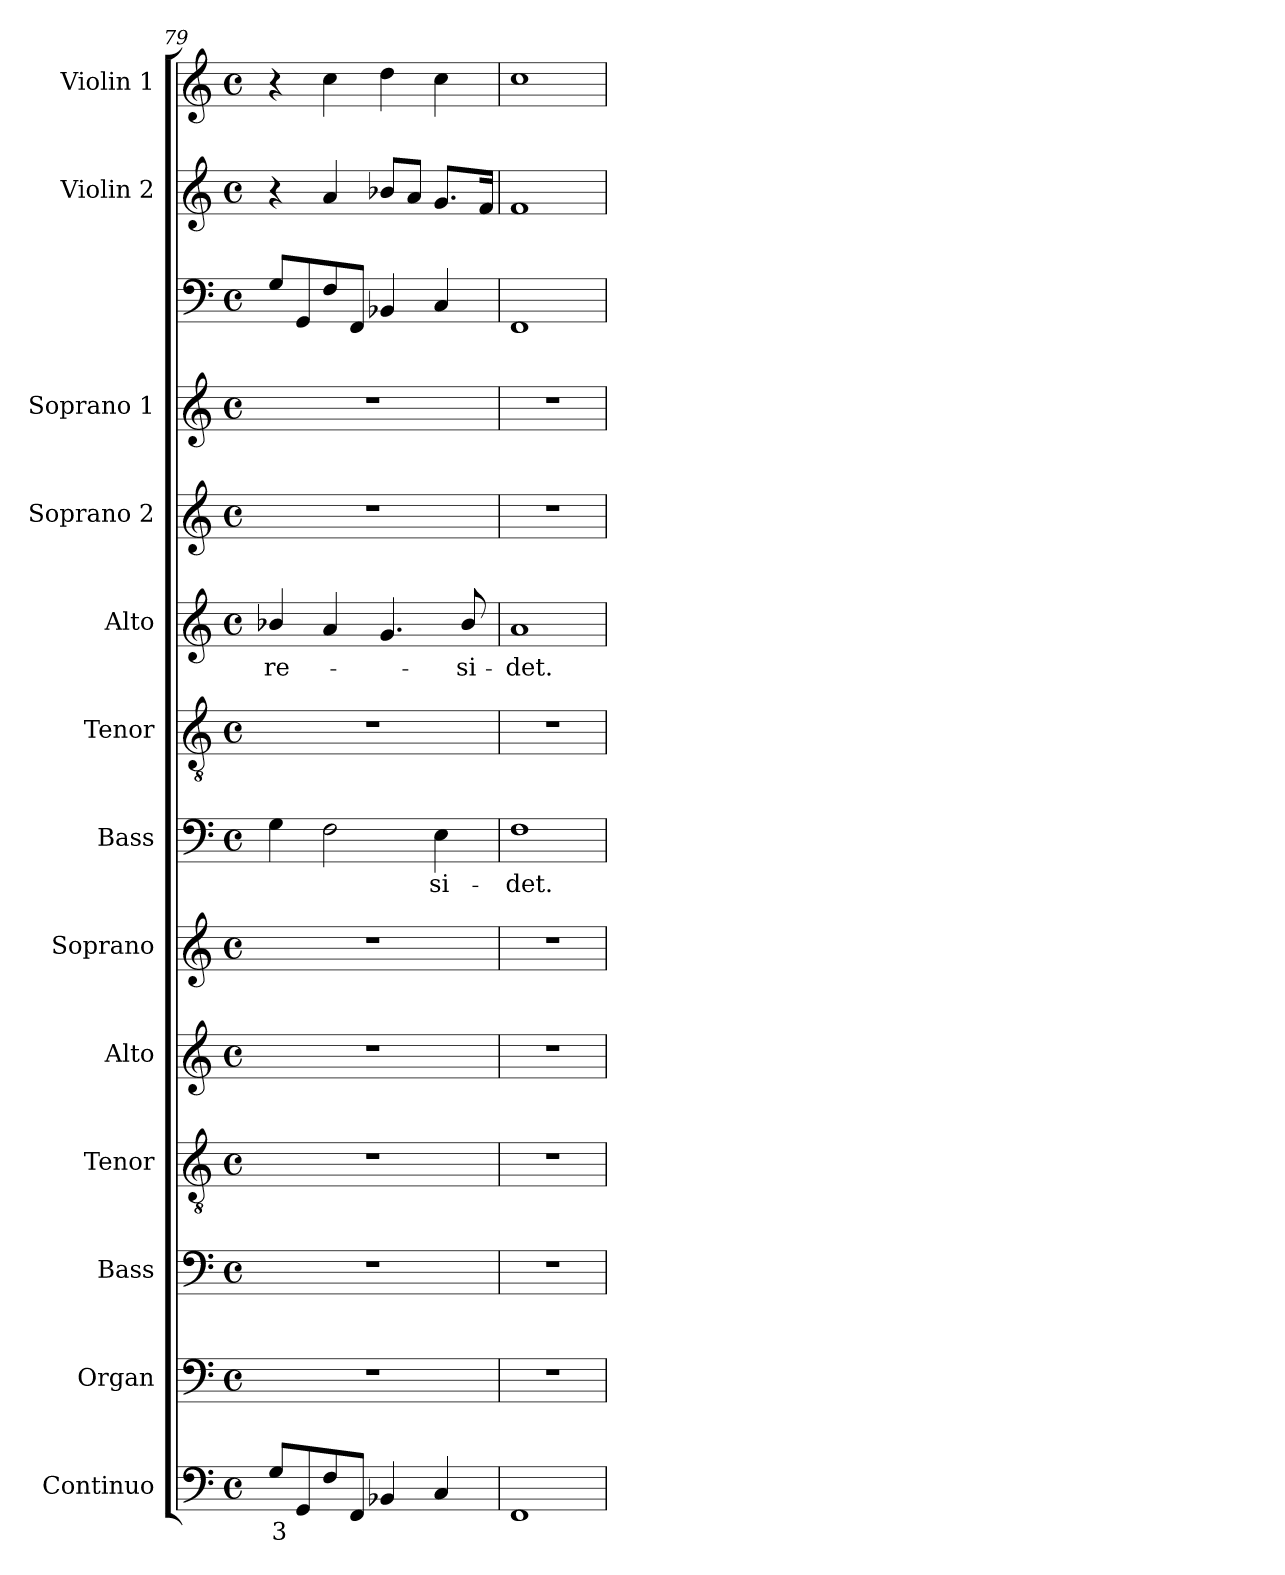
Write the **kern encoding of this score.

**kern	**text	**kern	**kern	**kern	**kern	**kern	**kern	**text	**kern	**kern	**text	**kern	**kern	**kern	**kern	**kern
*part14	*part14	*part13	*part12	*part11	*part10	*part9	*part8	*part8	*part7	*part6	*part6	*part5	*part4	*part3	*part2	*part1
*staff14	*staff14	*staff13	*staff12	*staff11	*staff10	*staff9	*staff8	*staff8	*staff7	*staff6	*staff6	*staff5	*staff4	*staff3	*staff2	*staff1
*I"Continuo	*	*I"Organ	*I"Bass	*I"Tenor	*I"Alto	*I"Soprano	*I"Bass	*	*I"Tenor	*I"Alto	*	*I"Soprano 2	*I"Soprano 1	*I""Acc. to violins"	*I"Violin 2	*I"Violin 1
*I'Cont.	*	*I'Org.	*I'B.	*I'T.	*I'A.	*I'S.	*I'B.	*	*I'T.	*I'A.	*	*I'S2.	*I'S1.	*I'Ac to violins.	*I'Vln. 2	*I'Vln. 1
!!LO:LB:g=z
*clefF4	*	*clefF4	*clefF4	*clefGv2	*clefG2	*clefG2	*clefF4	*	*clefGv2	*clefG2	*	*clefG2	*clefG2	*clefF4	*clefG2	*clefG2
*	*	*	*	*ITrd7c12	*	*	*	*	*ITrd7c12	*	*	*	*	*	*	*
*k[]	*	*k[]	*k[]	*k[]	*k[]	*k[]	*k[]	*	*k[]	*k[]	*	*k[]	*k[]	*k[]	*k[]	*k[]
*C:	*	*C:	*C:	*C:	*C:	*C:	*C:	*	*C:	*C:	*	*C:	*C:	*C:	*C:	*C:
*M4/4	*	*M4/4	*M4/4	*M4/4	*M4/4	*M4/4	*M4/4	*	*M4/4	*M4/4	*	*M4/4	*M4/4	*M4/4	*M4/4	*M4/4
*met(c)	*	*met(c)	*met(c)	*met(c)	*met(c)	*met(c)	*met(c)	*	*met(c)	*met(c)	*	*met(c)	*met(c)	*met(c)	*met(c)	*met(c)
=79	=79	=79	=79	=79	=79	=79	=79	=79	=79	=79	=79	=79	=79	=79	=79	=79
!	!LO:LY:b:color=#000000	!	!	!	!	!	!	!	!	!	!	!	!	!	!	!
!	!	!	!	!	!	!	!	!	!	!	!LO:LY:b:color=#000000	!	!	!	!	!
8Gi/L	3	1r	1r	1r	1r	1r	4Gi\	.	1r	4b-Xi/	re-	1r	1r	8Gi/L	4r	4r
8GGi/	.	.	.	.	.	.	.	.	.	.	.	.	.	8GGi/	.	.
8Fi/	.	.	.	.	.	.	2Fi\	.	.	4ai/	.	.	.	8Fi/	4ai/	4cci\
8FFi/J	.	.	.	.	.	.	.	.	.	.	.	.	.	8FFi/J	.	.
4BB-Xi/	.	.	.	.	.	.	.	.	.	4.gi/	.	.	.	4BB-Xi/	8b-i/L	4ddi\
.	.	.	.	.	.	.	.	.	.	.	.	.	.	.	8ai/J	.
!	!	!	!	!	!	!	!	!LO:LY:b:color=#000000	!	!	!	!	!	!	!	!
4Ci/	.	.	.	.	.	.	4Ei\	-si-	.	.	.	.	.	4Ci/	8.gi/L	4cci\
!	!	!	!	!	!	!	!	!	!	!	!LO:LY:b:color=#000000	!	!	!	!	!
.	.	.	.	.	.	.	.	.	.	8b-i/	-si-	.	.	.	.	.
.	.	.	.	.	.	.	.	.	.	.	.	.	.	.	16fi/Jk	.
=80	=80	=80	=80	=80	=80	=80	=80	=80	=80	=80	=80	=80	=80	=80	=80	=80
!	!	!	!	!	!	!	!	!LO:LY:b:color=#000000	!	!	!	!	!	!	!	!
!	!	!	!	!	!	!	!	!	!	!	!LO:LY:b:color=#000000	!	!	!	!	!
1FFi	.	1r	1r	1r	1r	1r	1Fi	-det.	1r	1ai	-det.	1r	1r	1FFi	1fi	1cci
=	=	=	=	=	=	=	=	=	=	=	=	=	=	=	=	=
*-	*-	*-	*-	*-	*-	*-	*-	*-	*-	*-	*-	*-	*-	*-	*-	*-
